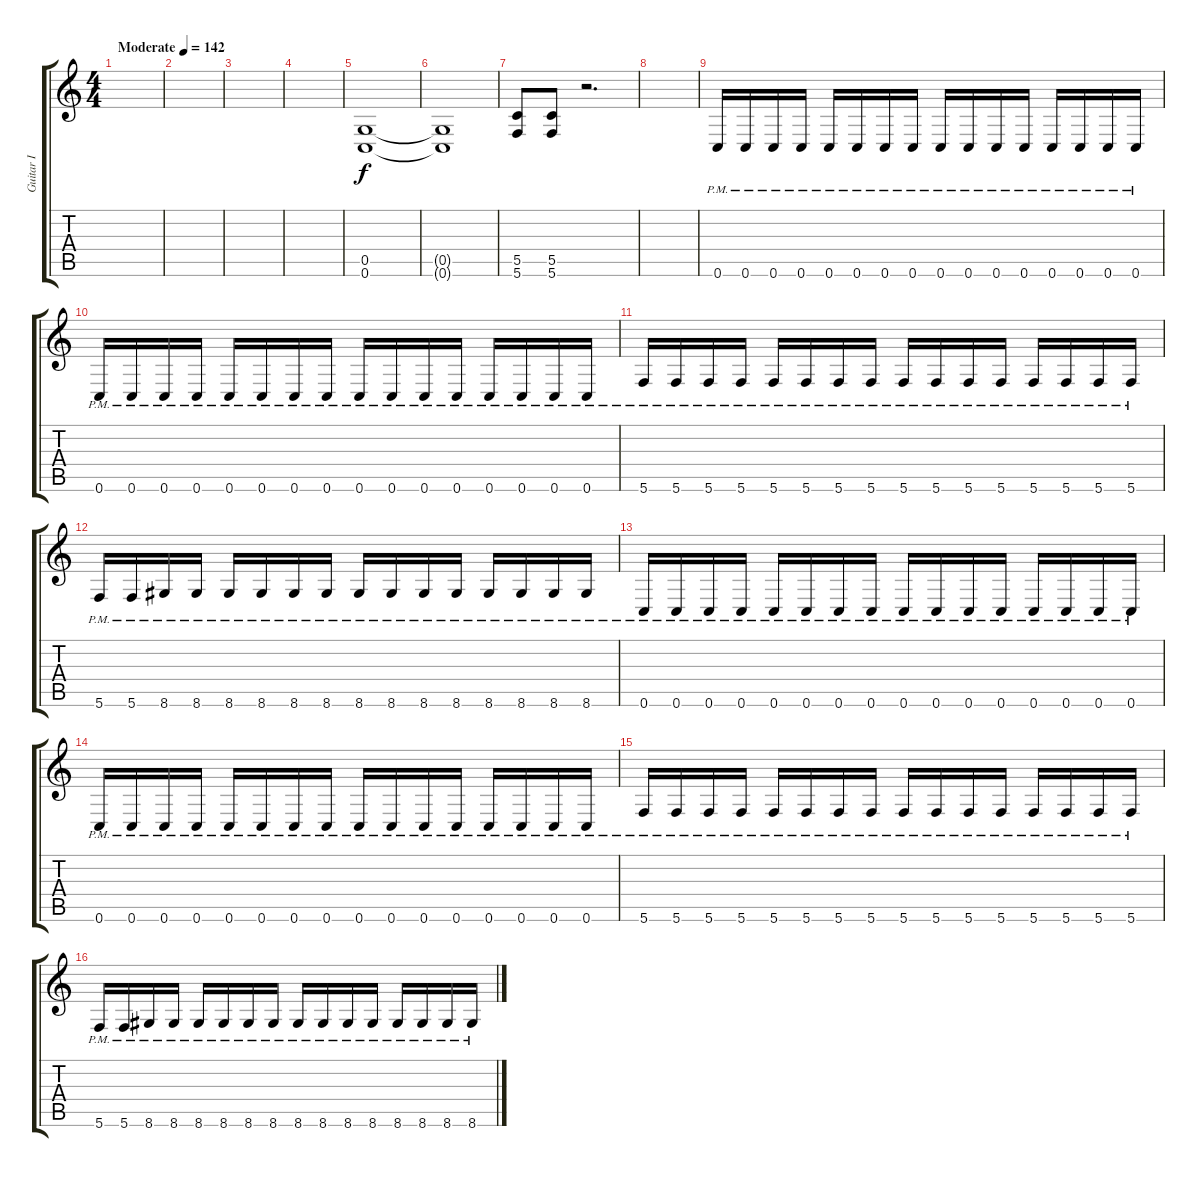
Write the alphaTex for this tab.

\track ("Guitar I" "Guitar I") {instrument overdrivenguitar}
\staff {score tabs}
\tuning (D4 A3 F3 C3 G2 C2) {hide}
\ts (4 4)
\tempo (142 "Moderate")
\clef g2
\ks c
|
|
|
|
(0.5 0.6).1 |
(0.5{t} 0.6{t}).1 |
(5.5 5.6).8 (5.5 5.6).8 r.2{d} |
|
0.6{pm}.16 0.6{pm}.16 0.6{pm}.16 0.6{pm}.16 0.6{pm}.16 0.6{pm}.16 0.6{pm}.16 0.6{pm}.16 0.6{pm}.16 0.6{pm}.16 0.6{pm}.16 0.6{pm}.16 0.6{pm}.16 0.6{pm}.16 0.6{pm}.16 0.6{pm}.16 |
0.6{pm}.16 0.6{pm}.16 0.6{pm}.16 0.6{pm}.16 0.6{pm}.16 0.6{pm}.16 0.6{pm}.16 0.6{pm}.16 0.6{pm}.16 0.6{pm}.16 0.6{pm}.16 0.6{pm}.16 0.6{pm}.16 0.6{pm}.16 0.6{pm}.16 0.6{pm}.16 |
5.6{pm}.16 5.6{pm}.16 5.6{pm}.16 5.6{pm}.16 5.6{pm}.16 5.6{pm}.16 5.6{pm}.16 5.6{pm}.16 5.6{pm}.16 5.6{pm}.16 5.6{pm}.16 5.6{pm}.16 5.6{pm}.16 5.6{pm}.16 5.6{pm}.16 5.6{pm}.16 |
5.6{pm}.16 5.6{pm}.16 8.6{pm}.16 8.6{pm}.16 8.6{pm}.16 8.6{pm}.16 8.6{pm}.16 8.6{pm}.16 8.6{pm}.16 8.6{pm}.16 8.6{pm}.16 8.6{pm}.16 8.6{pm}.16 8.6{pm}.16 8.6{pm}.16 8.6{pm}.16 |
0.6{pm}.16 0.6{pm}.16 0.6{pm}.16 0.6{pm}.16 0.6{pm}.16 0.6{pm}.16 0.6{pm}.16 0.6{pm}.16 0.6{pm}.16 0.6{pm}.16 0.6{pm}.16 0.6{pm}.16 0.6{pm}.16 0.6{pm}.16 0.6{pm}.16 0.6{pm}.16 |
0.6{pm}.16 0.6{pm}.16 0.6{pm}.16 0.6{pm}.16 0.6{pm}.16 0.6{pm}.16 0.6{pm}.16 0.6{pm}.16 0.6{pm}.16 0.6{pm}.16 0.6{pm}.16 0.6{pm}.16 0.6{pm}.16 0.6{pm}.16 0.6{pm}.16 0.6{pm}.16 |
5.6{pm}.16 5.6{pm}.16 5.6{pm}.16 5.6{pm}.16 5.6{pm}.16 5.6{pm}.16 5.6{pm}.16 5.6{pm}.16 5.6{pm}.16 5.6{pm}.16 5.6{pm}.16 5.6{pm}.16 5.6{pm}.16 5.6{pm}.16 5.6{pm}.16 5.6{pm}.16 |
5.6{pm}.16 5.6{pm}.16 8.6{pm}.16 8.6{pm}.16 8.6{pm}.16 8.6{pm}.16 8.6{pm}.16 8.6{pm}.16 8.6{pm}.16 8.6{pm}.16 8.6{pm}.16 8.6{pm}.16 8.6{pm}.16 8.6{pm}.16 8.6{pm}.16 8.6{pm}.16
